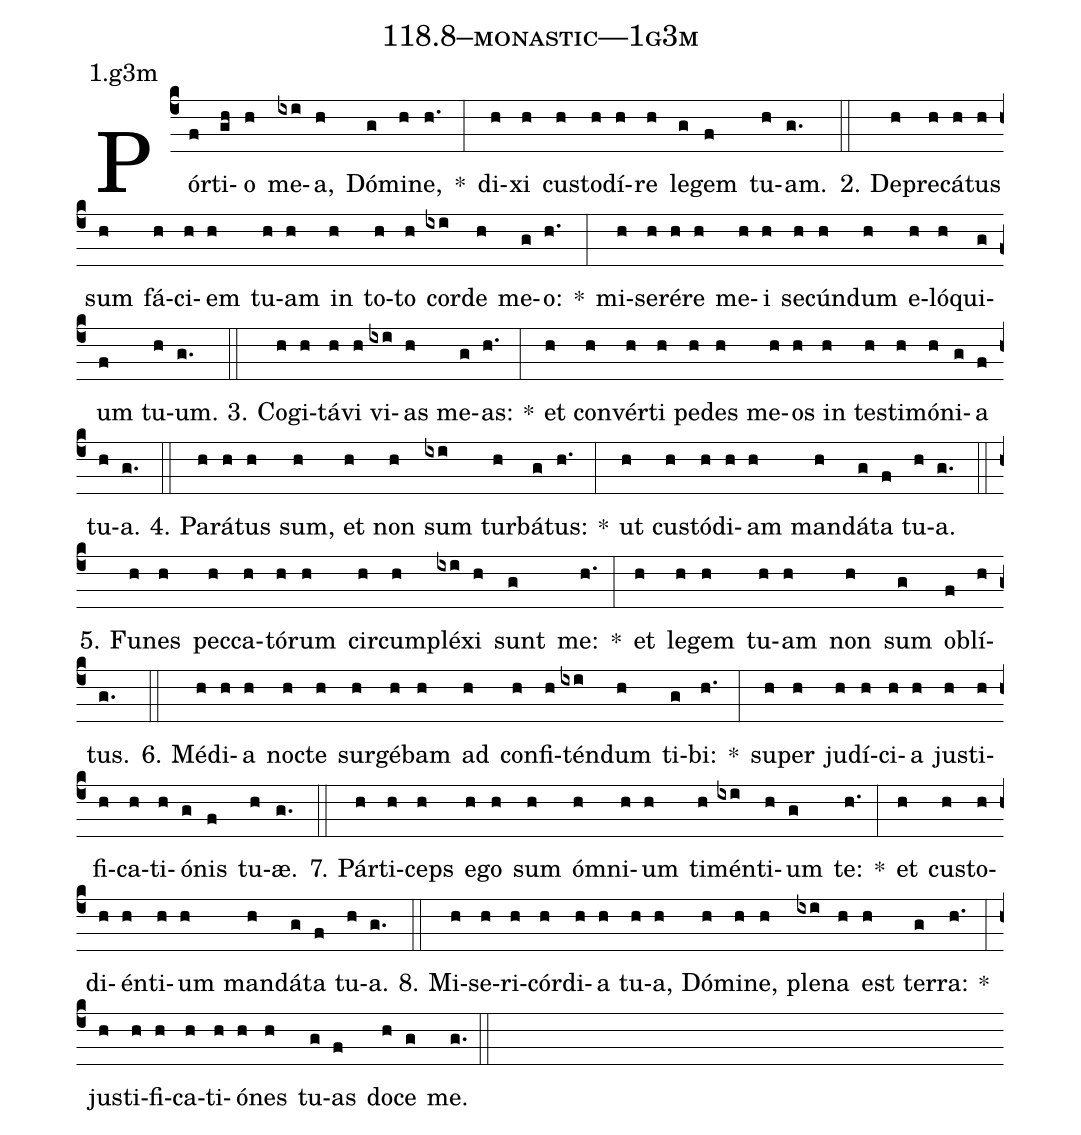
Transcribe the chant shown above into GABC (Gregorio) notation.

name: 118.8--monastic---1g3m;
annotation: 1.g3m;
%%
(c4)Pór(f)ti(gh)o(h) me(ixi)a,(h) Dó(g)mi(h)ne,(h.) *(:) di(h)xi(h) cus(h)to(h)dí(h)re(h) le(g)gem(f) tu(h)am.(g.) (::)
2. De(h)pre(h)cá(h)tus(h) sum(h) fá(h)ci(h)em(h) tu(h)am(h) in(h) to(h)to(h) cor(ixi)de(h) me(g)o:(h.) *(:) mi(h)se(h)ré(h)re(h) me(h)i(h) se(h)cún(h)dum(h) e(h)ló(h)qui(g)um(f) tu(h)um.(g.) (::)
3. Co(h)gi(h)tá(h)vi(h) vi(ixi)as(h) me(g)as:(h.) *(:) et(h) con(h)vér(h)ti(h) pe(h)des(h) me(h)os(h) in(h) tes(h)ti(h)mó(h)ni(g)a(f) tu(h)a.(g.) (::)
4. Pa(h)rá(h)tus(h) sum,(h) et(h) non(h) sum(ixi) tur(h)bá(g)tus:(h.) *(:) ut(h) cus(h)tó(h)di(h)am(h) man(h)dá(g)ta(f) tu(h)a.(g.) (::)
5. Fu(h)nes(h) pec(h)ca(h)tó(h)rum(h) cir(h)cum(h)plé(ixi)xi(h) sunt(g) me:(h.) *(:) et(h) le(h)gem(h) tu(h)am(h) non(h) sum(g) ob(f)lí(h)tus.(g.) (::)
6. Mé(h)di(h)a(h) noc(h)te(h) sur(h)gé(h)bam(h) ad(h) con(h)fi(h)tén(ixi)dum(h) ti(g)bi:(h.) *(:) su(h)per(h) ju(h)dí(h)ci(h)a(h) jus(h)ti(h)fi(h)ca(h)ti(h)ó(g)nis(f) tu(h)æ.(g.) (::)
7. Pár(h)ti(h)ceps(h) e(h)go(h) sum(h) óm(h)ni(h)um(h) ti(h)mén(ixi)ti(h)um(g) te:(h.) *(:) et(h) cus(h)to(h)di(h)én(h)ti(h)um(h) man(h)dá(g)ta(f) tu(h)a.(g.) (::)
8. Mi(h)se(h)ri(h)cór(h)di(h)a(h) tu(h)a,(h) Dó(h)mi(h)ne,(h) ple(ixi)na(h) est(h) ter(g)ra:(h.) *(:) jus(h)ti(h)fi(h)ca(h)ti(h)ó(h)nes(h) tu(g)as(f) do(h)ce(g) me.(g.) (::)
